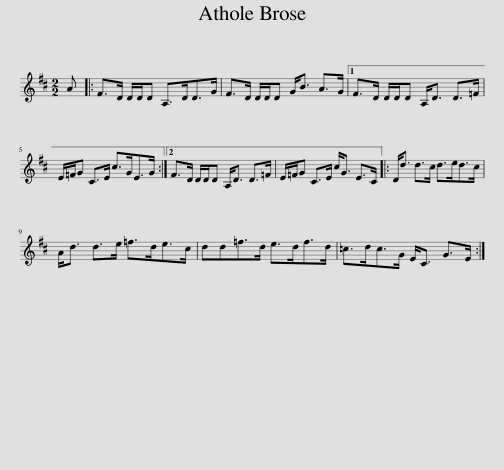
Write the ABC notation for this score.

X:1
L:1/8
M:2/2
I:linebreak $
K:D
V:1 treble
V:1
 A |: F>D D/D/D A,>DD>G | F>D D/D/D G<B A>G |1 F>D D/D/D A,<D D>=F |$ E/=F/G C>E c>GE>G :|2 %5
 F>D D/D/D A,<D D>=F | E/=F/G C>E c<G E>C |: D<d d>c d>ed>c |$ A<d d>e =f>de>c | dd=f>d e>df>d | %10
 =c>dc>G E<C G>E :| %11
